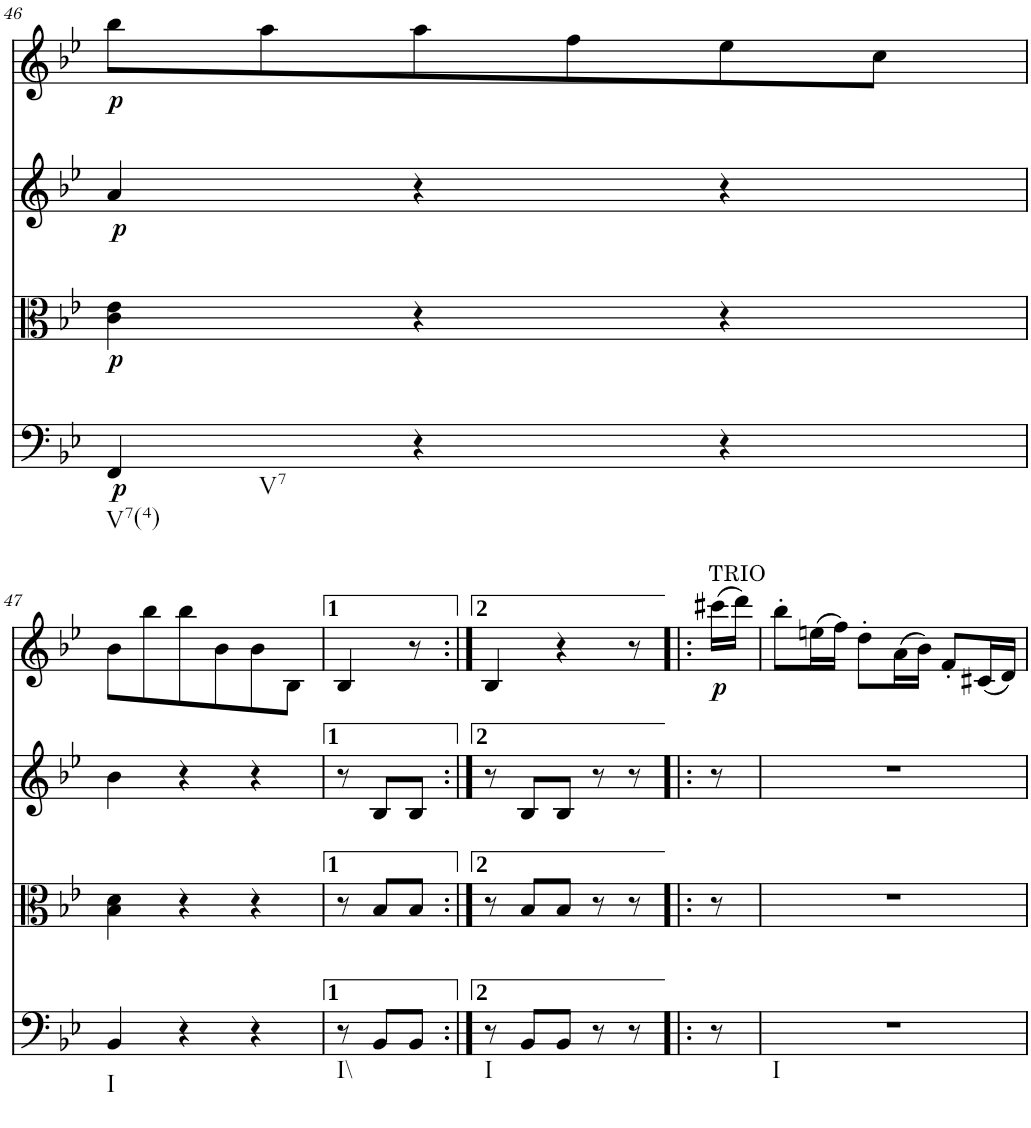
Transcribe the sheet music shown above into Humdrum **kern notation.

**kern	**dynam	**kern	**dynam	**kern	**dynam	**kern	**dynam
*part4	*part4	*part3	*part3	*part2	*part2	*part1	*part1
*staff4	*staff4	*staff3	*staff3	*staff2	*staff2	*staff1	*staff1
*I"Violoncello	*	*I"Viola	*	*I"Violin II	*	*I"Violin I	*
!!LO:PB:g=z
*clefF4	*	*clefC3	*	*clefG2	*	*clefG2	*
*k[b-e-]	*	*k[b-e-]	*	*k[b-e-]	*	*k[b-e-]	*
*B-:	*	*B-:	*	*B-:	*	*B-:	*
*M3/4	*	*M3/4	*	*M3/4	*	*M3/4	*
=46	=46	=46	=46	=46	=46	=46	=46
!LO:TX:b:t=V7(4)	!	!	!	!	!	!	!
!LO:TX:b:t=V7	!	!	!	!	!	!	!
!	!LO:DY:b	!	!LO:DY:b	!	!LO:DY:b	!	!LO:DY:b
4FF/	p	4c\ 4e-\	p	4a/	p	8bb-\L	p
.	.	.	.	.	.	8aa\	.
4r	.	4r	.	4r	.	8aa\	.
.	.	.	.	.	.	8ff\	.
4r	.	4r	.	4r	.	8ee-\	.
.	.	.	.	.	.	8cc\J	.
!!LO:LB:g=z
=47	=47	=47	=47	=47	=47	=47	=47
!LO:TX:b:t=I	!	!	!	!	!	!	!
4BB-/	.	4B-\ 4d\	.	4b-\	.	8b-\L	.
.	.	.	.	.	.	8bb-\	.
4r	.	4r	.	4r	.	8bb-\	.
.	.	.	.	.	.	8b-\	.
4r	.	4r	.	4r	.	8b-\	.
.	.	.	.	.	.	8B-\J	.
=48	=48	=48	=48	=48	=48	=48	=48
!LO:TX:b:t=I\\	!	!	!	!	!	!	!
8r	.	8r	.	8r	.	4B-/	.
8BB-/L	.	8B-/L	.	8B-/L	.	.	.
8BB-/J	.	8B-/J	.	8B-/J	.	8r	.
=48X2:|!	=48X2:|!	=48X2:|!	=48X2:|!	=48X2:|!	=48X2:|!	=48X2:|!	=48X2:|!
!LO:TX:b:t=I	!	!	!	!	!	!	!
8r	.	8r	.	8r	.	4B-/	.
8BB-/L	.	8B-/L	.	8B-/L	.	.	.
8BB-/J	.	8B-/J	.	8B-/J	.	4r	.
8r	.	8r	.	8r	.	.	.
8r	.	8r	.	8r	.	8r	.
=48X3!|:	=48X3!|:	=48X3!|:	=48X3!|:	=48X3!|:	=48X3!|:	=48X3!|:	=48X3!|:
!	!	!	!	!	!	!LO:TX:a:t=TRIO	!
!	!	!	!	!	!	!	!LO:DY:b
8r	.	8r	.	8r	.	(16ccc#X\LL	p
.	.	.	.	.	.	16ddd\JJ)	.
=49	=49	=49	=49	=49	=49	=49	=49
!LO:TX:b:t=I	!	!	!	!	!	!	!
2.r	.	2.r	.	2.r	.	8bb-'\L	.
.	.	.	.	.	.	(16een\L	.
.	.	.	.	.	.	16ff\JJ)	.
.	.	.	.	.	.	8dd'\L	.
.	.	.	.	.	.	(16a\L	.
.	.	.	.	.	.	16b-\JJ)	.
.	.	.	.	.	.	8f'/L	.
.	.	.	.	.	.	(16c#X/L	.
.	.	.	.	.	.	16d/JJ)	.
=	=	=	=	=	=	=	=
*-	*-	*-	*-	*-	*-	*-	*-
